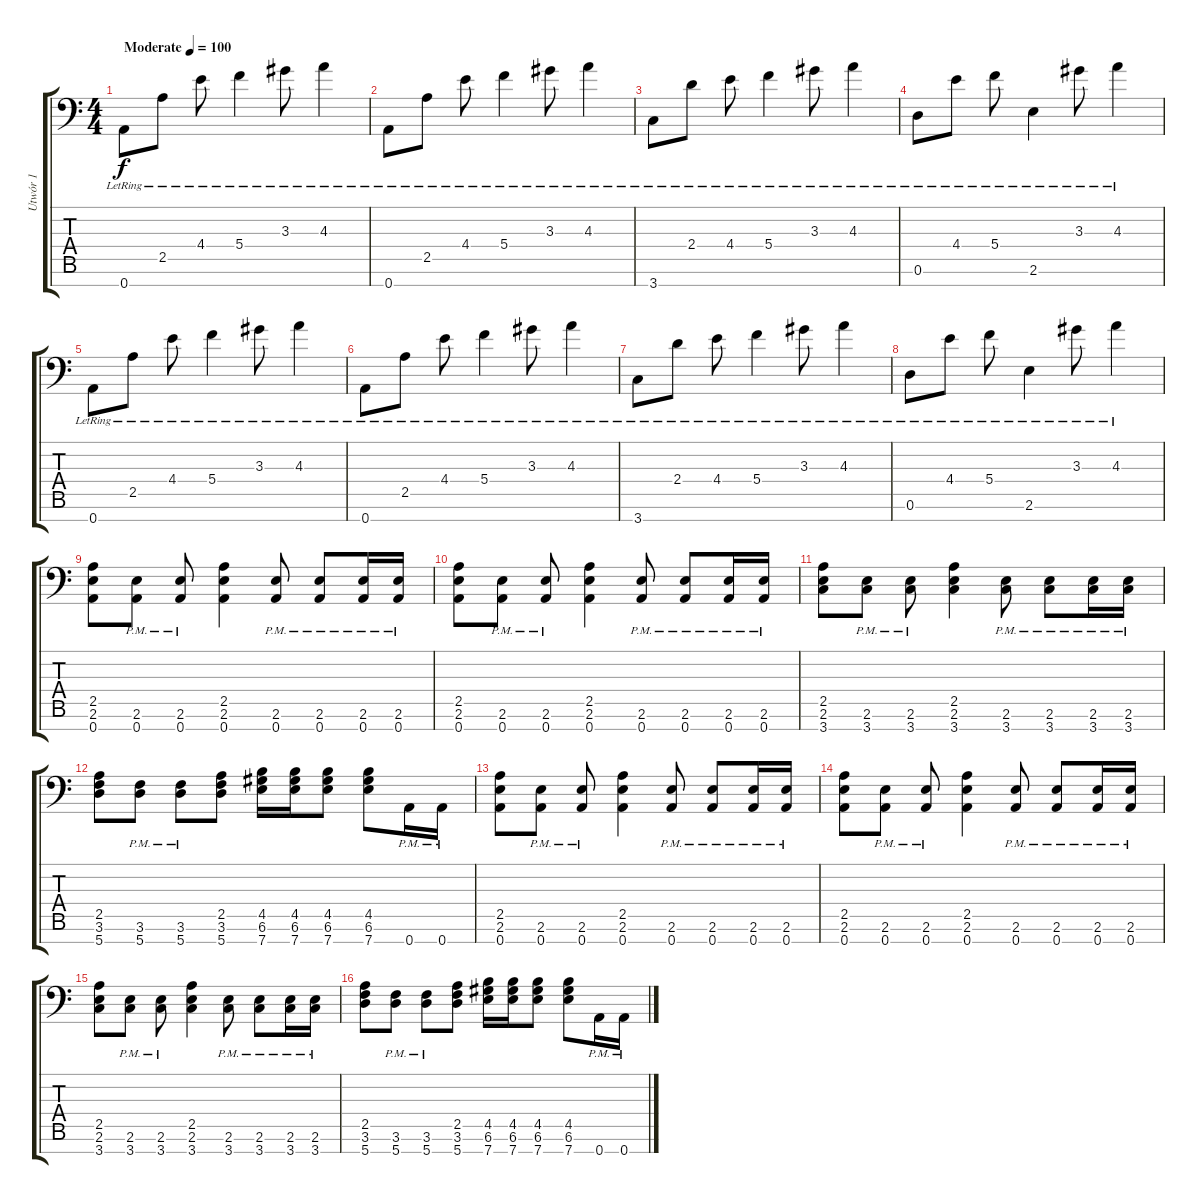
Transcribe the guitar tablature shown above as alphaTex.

\track ("Utwór 1" "Utwór 1") {instrument electricguitarclean}
\staff {score tabs}
\tuning (D4 A3 F3 C3 G2 D2 A1) {hide}
\ts (4 4)
\tempo (100 "Moderate")
\clef f4
\ks c
0.7{lr}.8{dy f instrument electricguitarclean} 2.5{lr}.8 4.4{lr}.8 5.4{lr}.4 3.3{lr}.8 4.3{lr}.4 |
0.7{lr}.8 2.5{lr}.8 4.4{lr}.8 5.4{lr}.4 3.3{lr}.8 4.3{lr}.4 |
3.7{lr}.8 2.4{lr}.8 4.4{lr}.8 5.4{lr}.4 3.3{lr}.8 4.3{lr}.4 |
0.6{lr}.8 4.4{lr}.8 5.4{lr}.8 2.6{lr}.4 3.3{lr}.8 4.3{lr}.4 |
0.7{lr}.8 2.5{lr}.8 4.4{lr}.8 5.4{lr}.4 3.3{lr}.8 4.3{lr}.4 |
0.7{lr}.8 2.5{lr}.8 4.4{lr}.8 5.4{lr}.4 3.3{lr}.8 4.3{lr}.4 |
3.7{lr}.8 2.4{lr}.8 4.4{lr}.8 5.4{lr}.4 3.3{lr}.8 4.3{lr}.4 |
0.6{lr}.8 4.4{lr}.8 5.4{lr}.8 2.6{lr}.4 3.3{lr}.8 4.3{lr}.4 |
(2.5 2.6 0.7).8{instrument overdrivenguitar} (2.6{pm} 0.7{pm}).8 (2.6{pm} 0.7{pm}).8 (2.5 2.6 0.7).4 (2.6{pm} 0.7{pm}).8 (2.6{pm} 0.7{pm}).8 (2.6{pm} 0.7{pm}).16 (2.6{pm} 0.7{pm}).16 |
(2.5 2.6 0.7).8 (2.6{pm} 0.7{pm}).8 (2.6{pm} 0.7{pm}).8 (2.5 2.6 0.7).4 (2.6{pm} 0.7{pm}).8 (2.6{pm} 0.7{pm}).8 (2.6{pm} 0.7{pm}).16 (2.6{pm} 0.7{pm}).16 |
(2.5 2.6 3.7).8 (2.6{pm} 3.7{pm}).8 (2.6{pm} 3.7{pm}).8 (2.5 2.6 3.7).4 (2.6{pm} 3.7{pm}).8 (2.6{pm} 3.7{pm}).8 (2.6{pm} 3.7{pm}).16 (2.6{pm} 3.7{pm}).16 |
(2.5 3.6 5.7).8 (3.6{pm} 5.7{pm}).8 (3.6{pm} 5.7{pm}).8 (2.5 3.6 5.7).8 (4.5 6.6 7.7).16 (4.5 6.6 7.7).16 (4.5 6.6 7.7).8 (4.5 6.6 7.7).8 0.7{pm}.16 0.7{pm}.16 |
(2.5 2.6 0.7).8 (2.6{pm} 0.7{pm}).8 (2.6{pm} 0.7{pm}).8 (2.5 2.6 0.7).4 (2.6{pm} 0.7{pm}).8 (2.6{pm} 0.7{pm}).8 (2.6{pm} 0.7{pm}).16 (2.6{pm} 0.7{pm}).16 |
(2.5 2.6 0.7).8 (2.6{pm} 0.7{pm}).8 (2.6{pm} 0.7{pm}).8 (2.5 2.6 0.7).4 (2.6{pm} 0.7{pm}).8 (2.6{pm} 0.7{pm}).8 (2.6{pm} 0.7{pm}).16 (2.6{pm} 0.7{pm}).16 |
(2.5 2.6 3.7).8 (2.6{pm} 3.7{pm}).8 (2.6{pm} 3.7{pm}).8 (2.5 2.6 3.7).4 (2.6{pm} 3.7{pm}).8 (2.6{pm} 3.7{pm}).8 (2.6{pm} 3.7{pm}).16 (2.6{pm} 3.7{pm}).16 |
(2.5 3.6 5.7).8 (3.6{pm} 5.7{pm}).8 (3.6{pm} 5.7{pm}).8 (2.5 3.6 5.7).8 (4.5 6.6 7.7).16 (4.5 6.6 7.7).16 (4.5 6.6 7.7).8 (4.5 6.6 7.7).8 0.7{pm}.16 0.7{pm}.16
